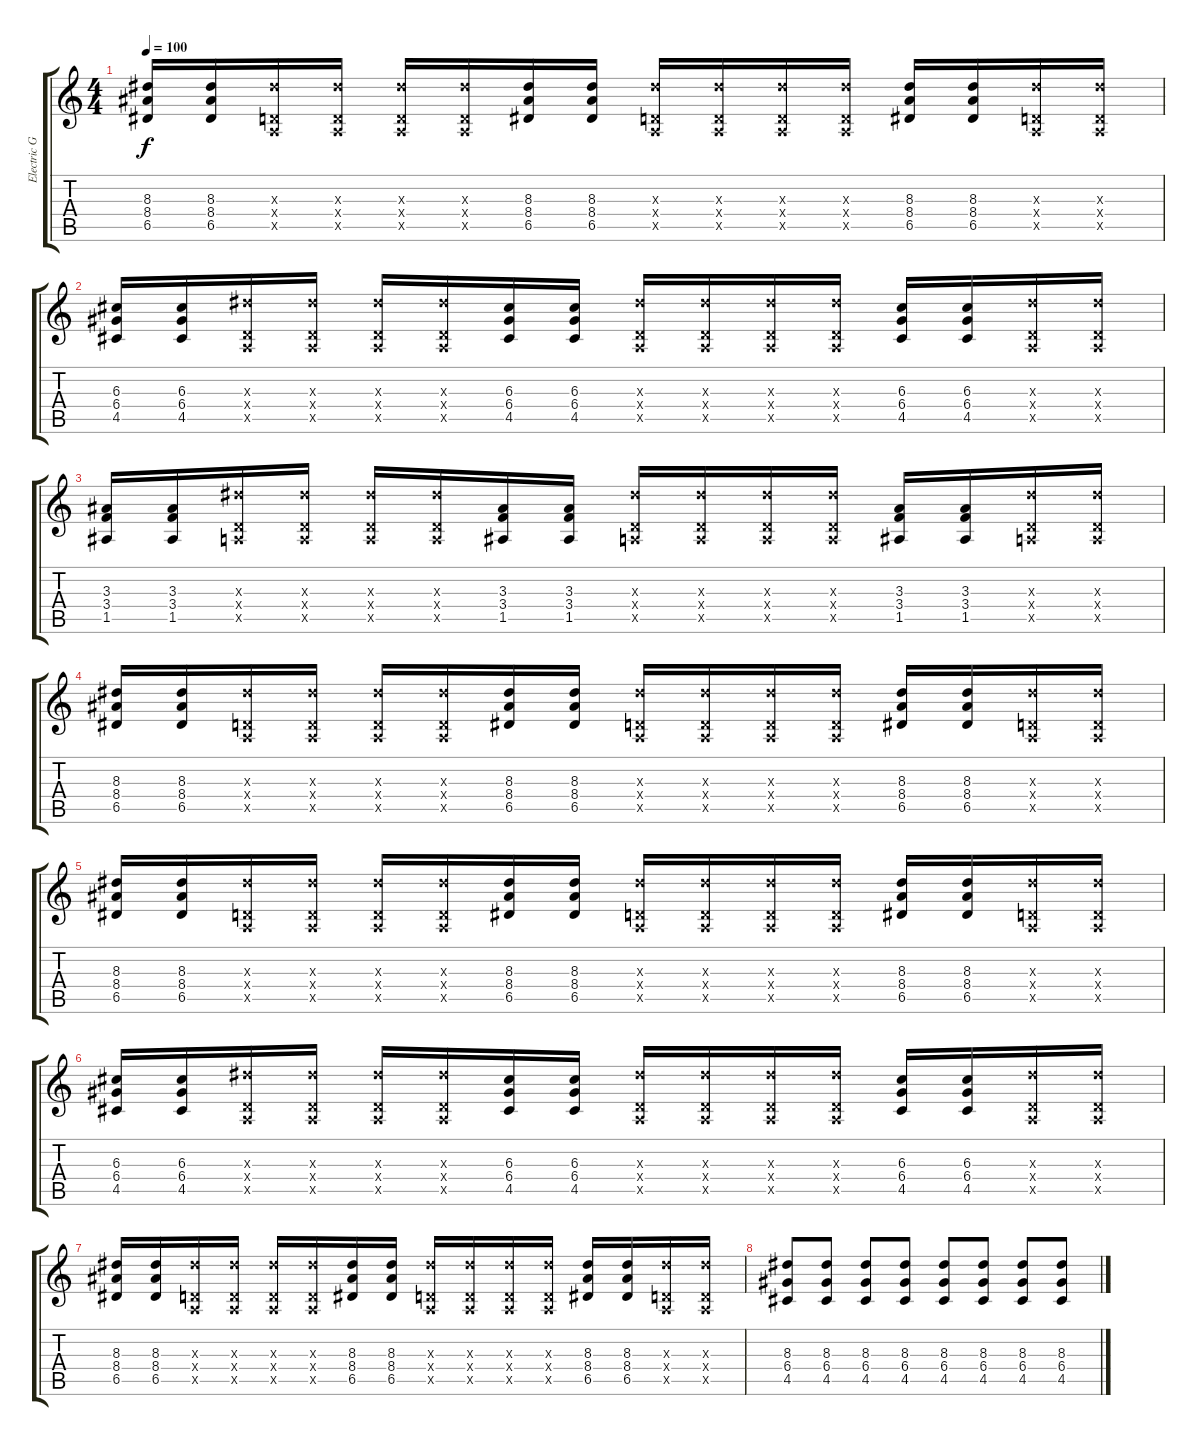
\track ("Electric Guitar" "Electric G") {instrument distortionguitar}
\staff {score tabs}
\tuning (E4 B3 G3 D3 A2 E2) {hide}
\ts (4 4)
\tempo 100
\clef g2
\ks c
(8.3 8.4 6.5).16{dy f} (8.3 8.4 6.5).16 (8.3{x} 0.4{x} 0.5{x}).16 (8.3{x} 0.4{x} 0.5{x}).16 (8.3{x} 0.4{x} 0.5{x}).16 (8.3{x} 0.4{x} 0.5{x}).16 (8.3 8.4 6.5).16 (8.3 8.4 6.5).16 (8.3{x} 0.4{x} 0.5{x}).16 (8.3{x} 0.4{x} 0.5{x}).16 (8.3{x} 0.4{x} 0.5{x}).16 (8.3{x} 0.4{x} 0.5{x}).16 (8.3 8.4 6.5).16 (8.3 8.4 6.5).16 (8.3{x} 0.4{x} 0.5{x}).16 (8.3{x} 0.4{x} 0.5{x}).16 |
(6.3 6.4 4.5).16 (6.3 6.4 4.5).16 (8.3{x} 0.4{x} 0.5{x}).16 (8.3{x} 0.4{x} 0.5{x}).16 (8.3{x} 0.4{x} 0.5{x}).16 (8.3{x} 0.4{x} 0.5{x}).16 (6.3 6.4 4.5).16 (6.3 6.4 4.5).16 (8.3{x} 0.4{x} 0.5{x}).16 (8.3{x} 0.4{x} 0.5{x}).16 (8.3{x} 0.4{x} 0.5{x}).16 (8.3{x} 0.4{x} 0.5{x}).16 (6.3 6.4 4.5).16 (6.3 6.4 4.5).16 (8.3{x} 0.4{x} 0.5{x}).16 (8.3{x} 0.4{x} 0.5{x}).16 |
(3.3 3.4 1.5).16 (3.3 3.4 1.5).16 (8.3{x} 0.4{x} 0.5{x}).16 (8.3{x} 0.4{x} 0.5{x}).16 (8.3{x} 0.4{x} 0.5{x}).16 (8.3{x} 0.4{x} 0.5{x}).16 (3.3 3.4 1.5).16 (3.3 3.4 1.5).16 (8.3{x} 0.4{x} 0.5{x}).16 (8.3{x} 0.4{x} 0.5{x}).16 (8.3{x} 0.4{x} 0.5{x}).16 (8.3{x} 0.4{x} 0.5{x}).16 (3.3 3.4 1.5).16 (3.3 3.4 1.5).16 (8.3{x} 0.4{x} 0.5{x}).16 (8.3{x} 0.4{x} 0.5{x}).16 |
(8.3 8.4 6.5).16 (8.3 8.4 6.5).16 (8.3{x} 0.4{x} 0.5{x}).16 (8.3{x} 0.4{x} 0.5{x}).16 (8.3{x} 0.4{x} 0.5{x}).16 (8.3{x} 0.4{x} 0.5{x}).16 (8.3 8.4 6.5).16 (8.3 8.4 6.5).16 (8.3{x} 0.4{x} 0.5{x}).16 (8.3{x} 0.4{x} 0.5{x}).16 (8.3{x} 0.4{x} 0.5{x}).16 (8.3{x} 0.4{x} 0.5{x}).16 (8.3 8.4 6.5).16 (8.3 8.4 6.5).16 (8.3{x} 0.4{x} 0.5{x}).16 (8.3{x} 0.4{x} 0.5{x}).16 |
(8.3 8.4 6.5).16 (8.3 8.4 6.5).16 (8.3{x} 0.4{x} 0.5{x}).16 (8.3{x} 0.4{x} 0.5{x}).16 (8.3{x} 0.4{x} 0.5{x}).16 (8.3{x} 0.4{x} 0.5{x}).16 (8.3 8.4 6.5).16 (8.3 8.4 6.5).16 (8.3{x} 0.4{x} 0.5{x}).16 (8.3{x} 0.4{x} 0.5{x}).16 (8.3{x} 0.4{x} 0.5{x}).16 (8.3{x} 0.4{x} 0.5{x}).16 (8.3 8.4 6.5).16 (8.3 8.4 6.5).16 (8.3{x} 0.4{x} 0.5{x}).16 (8.3{x} 0.4{x} 0.5{x}).16 |
(6.3 6.4 4.5).16 (6.3 6.4 4.5).16 (8.3{x} 0.4{x} 0.5{x}).16 (8.3{x} 0.4{x} 0.5{x}).16 (8.3{x} 0.4{x} 0.5{x}).16 (8.3{x} 0.4{x} 0.5{x}).16 (6.3 6.4 4.5).16 (6.3 6.4 4.5).16 (8.3{x} 0.4{x} 0.5{x}).16 (8.3{x} 0.4{x} 0.5{x}).16 (8.3{x} 0.4{x} 0.5{x}).16 (8.3{x} 0.4{x} 0.5{x}).16 (6.3 6.4 4.5).16 (6.3 6.4 4.5).16 (8.3{x} 0.4{x} 0.5{x}).16 (8.3{x} 0.4{x} 0.5{x}).16 |
(8.3 8.4 6.5).16 (8.3 8.4 6.5).16 (8.3{x} 0.4{x} 0.5{x}).16 (8.3{x} 0.4{x} 0.5{x}).16 (8.3{x} 0.4{x} 0.5{x}).16 (8.3{x} 0.4{x} 0.5{x}).16 (8.3 8.4 6.5).16 (8.3 8.4 6.5).16 (8.3{x} 0.4{x} 0.5{x}).16 (8.3{x} 0.4{x} 0.5{x}).16 (8.3{x} 0.4{x} 0.5{x}).16 (8.3{x} 0.4{x} 0.5{x}).16 (8.3 8.4 6.5).16 (8.3 8.4 6.5).16 (8.3{x} 0.4{x} 0.5{x}).16 (8.3{x} 0.4{x} 0.5{x}).16 |
(8.3 6.4 4.5).8 (8.3 6.4 4.5).8 (8.3 6.4 4.5).8 (8.3 6.4 4.5).8 (8.3 6.4 4.5).8 (8.3 6.4 4.5).8 (8.3 6.4 4.5).8 (8.3 6.4 4.5).8
